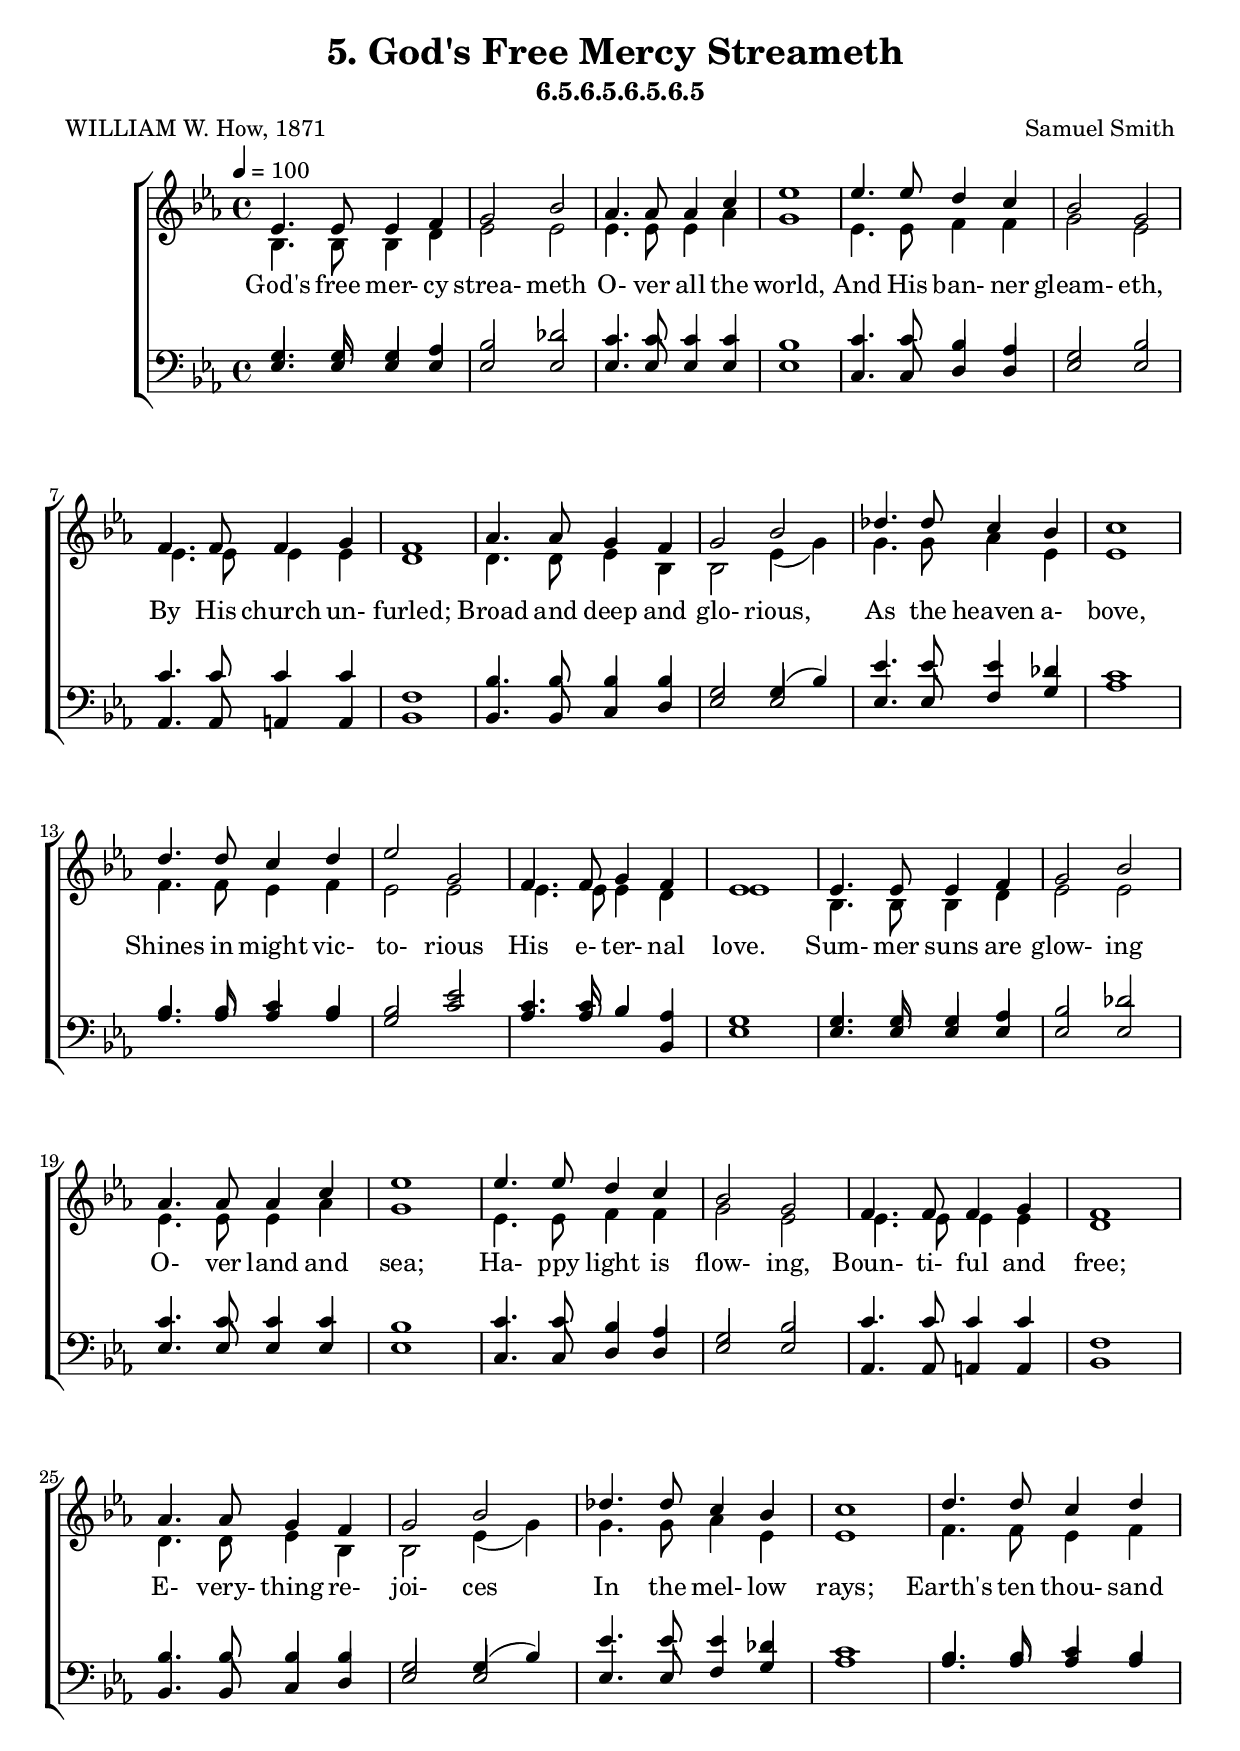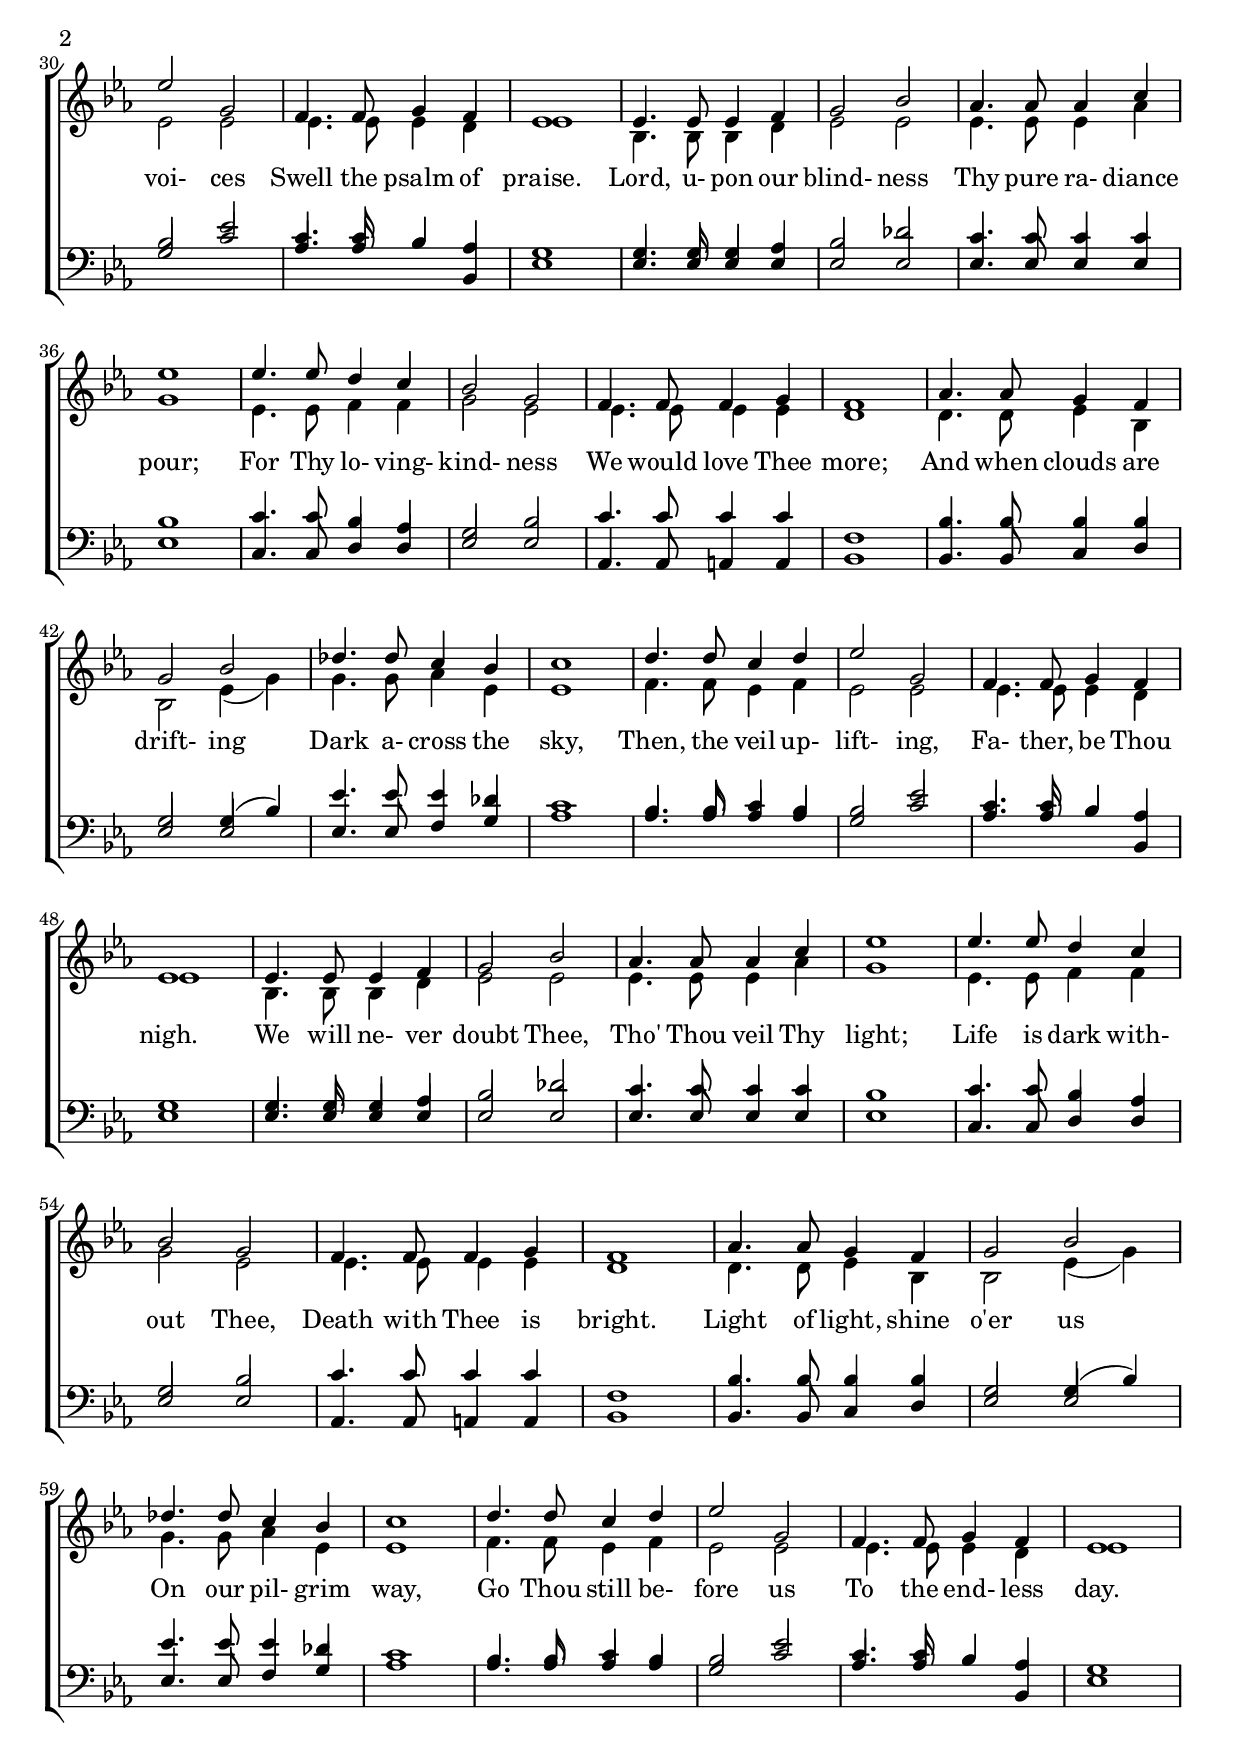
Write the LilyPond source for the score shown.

\header
    {
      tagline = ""  % removed
      title = "5. God's Free Mercy Streameth "
      composer = " Samuel Smith "
      poet = " WILLIAM W. How, 1871 "
      subtitle = "6.5.6.5.6.5.6.5"
    }
    \version "2.18.2"
    %
    %% global for all staves
    %
global = { \key ees \major \time 4/4 \tempo 4 = 100  }
%Individual voices

soprano = {ees'4. ees'8 ees'4 f'4 g'2 bes'2 aes'4. aes'8 aes'4 c''4 ees''1 ees''4. ees''8 d''4 c''4 bes'2 g'2 f'4. f'8 f'4 g'4 f'1 aes'4. aes'8 g'4 f'4 g'2 bes'2 des''4. des''8 c''4 bes'4 c''1 d''4. d''8 c''4 d''4 ees''2 g'2 f'4. f'8 g'4 f'4 ees'1  ees'4. ees'8 ees'4 f'4 g'2 bes'2 aes'4. aes'8 aes'4 c''4 ees''1 ees''4. ees''8 d''4 c''4 bes'2 g'2 f'4. f'8 f'4 g'4 f'1 aes'4. aes'8 g'4 f'4 g'2 bes'2 des''4. des''8 c''4 bes'4 c''1 d''4. d''8 c''4 d''4 ees''2 g'2 f'4. f'8 g'4 f'4 ees'1  ees'4. ees'8 ees'4 f'4 g'2 bes'2 aes'4. aes'8 aes'4 c''4 ees''1 ees''4. ees''8 d''4 c''4 bes'2 g'2 f'4. f'8 f'4 g'4 f'1 aes'4. aes'8 g'4 f'4 g'2 bes'2 des''4. des''8 c''4 bes'4 c''1 d''4. d''8 c''4 d''4 ees''2 g'2 f'4. f'8 g'4 f'4 ees'1  ees'4. ees'8 ees'4 f'4 g'2 bes'2 aes'4. aes'8 aes'4 c''4 ees''1 ees''4. ees''8 d''4 c''4 bes'2 g'2 f'4. f'8 f'4 g'4 f'1 aes'4. aes'8 g'4 f'4 g'2 bes'2 des''4. des''8 c''4 bes'4 c''1 d''4. d''8 c''4 d''4 ees''2 g'2 f'4. f'8 g'4 f'4 ees'1  }
alto = {bes4. bes8 bes4 d'4 ees'2 ees'2 ees'4. ees'8 ees'4 aes'4 g'1 ees'4. ees'8 f'4 f'4 g'2 ees'2 ees'4. ees'8 ees'4 ees'4 d'1 d'4. d'8 ees'4 bes4 bes2 ees'4 (g'4) g'4. g'8 aes'4 ees'4 ees'1 f'4. f'8 ees'4 f'4 ees'2 ees'2 ees'4. ees'8 ees'4 d'4 ees'1  bes4. bes8 bes4 d'4 ees'2 ees'2 ees'4. ees'8 ees'4 aes'4 g'1 ees'4. ees'8 f'4 f'4 g'2 ees'2 ees'4. ees'8 ees'4 ees'4 d'1 d'4. d'8 ees'4 bes4 bes2 ees'4 (g'4) g'4. g'8 aes'4 ees'4 ees'1 f'4. f'8 ees'4 f'4 ees'2 ees'2 ees'4. ees'8 ees'4 d'4 ees'1  bes4. bes8 bes4 d'4 ees'2 ees'2 ees'4. ees'8 ees'4 aes'4 g'1 ees'4. ees'8 f'4 f'4 g'2 ees'2 ees'4. ees'8 ees'4 ees'4 d'1 d'4. d'8 ees'4 bes4 bes2 ees'4 (g'4) g'4. g'8 aes'4 ees'4 ees'1 f'4. f'8 ees'4 f'4 ees'2 ees'2 ees'4. ees'8 ees'4 d'4 ees'1  bes4. bes8 bes4 d'4 ees'2 ees'2 ees'4. ees'8 ees'4 aes'4 g'1 ees'4. ees'8 f'4 f'4 g'2 ees'2 ees'4. ees'8 ees'4 ees'4 d'1 d'4. d'8 ees'4 bes4 bes2 ees'4 (g'4) g'4. g'8 aes'4 ees'4 ees'1 f'4. f'8 ees'4 f'4 ees'2 ees'2 ees'4. ees'8 ees'4 d'4 ees'1  }
tenor = {g4. g8 g4 aes4 bes2 des'2 c'4. c'8 c'4 c'4 bes1 c'4. c'8 bes4 aes4 g2 bes2 c'4. c'8 c'4 c'4 f1 bes4. bes8 bes4 bes4 g2 g4 (bes4) ees'4. ees'8 ees'4 des'4 c'1 bes4. bes8 c'4 bes4 bes2 ees'2 c'4. c'8 bes4 aes4 g1  g4. g8 g4 aes4 bes2 des'2 c'4. c'8 c'4 c'4 bes1 c'4. c'8 bes4 aes4 g2 bes2 c'4. c'8 c'4 c'4 f1 bes4. bes8 bes4 bes4 g2 g4 (bes4) ees'4. ees'8 ees'4 des'4 c'1 bes4. bes8 c'4 bes4 bes2 ees'2 c'4. c'8 bes4 aes4 g1  g4. g8 g4 aes4 bes2 des'2 c'4. c'8 c'4 c'4 bes1 c'4. c'8 bes4 aes4 g2 bes2 c'4. c'8 c'4 c'4 f1 bes4. bes8 bes4 bes4 g2 g4 (bes4) ees'4. ees'8 ees'4 des'4 c'1 bes4. bes8 c'4 bes4 bes2 ees'2 c'4. c'8 bes4 aes4 g1  g4. g8 g4 aes4 bes2 des'2 c'4. c'8 c'4 c'4 bes1 c'4. c'8 bes4 aes4 g2 bes2 c'4. c'8 c'4 c'4 f1 bes4. bes8 bes4 bes4 g2 g4 (bes4) ees'4. ees'8 ees'4 des'4 c'1 bes4. bes8 c'4 bes4 bes2 ees'2 c'4. c'8 bes4 aes4 g1  }
bass = {ees4. ees8 ees4 ees4 ees2 ees2 ees4. ees8 ees4 ees4 ees1 c4. c8 d4 d4 ees2 ees2 aes,4. aes,8 a,4 a,4 bes,1 bes,4. bes,8 c4 d4 ees2 ees2 ees4. ees8 f4 g4 aes1 aes4. aes8 aes4 aes4 g2 c'2 aes4. aes8 bes4 bes,4 ees1  ees4. ees8 ees4 ees4 ees2 ees2 ees4. ees8 ees4 ees4 ees1 c4. c8 d4 d4 ees2 ees2 aes,4. aes,8 a,4 a,4 bes,1 bes,4. bes,8 c4 d4 ees2 ees2 ees4. ees8 f4 g4 aes1 aes4. aes8 aes4 aes4 g2 c'2 aes4. aes8 bes4 bes,4 ees1  ees4. ees8 ees4 ees4 ees2 ees2 ees4. ees8 ees4 ees4 ees1 c4. c8 d4 d4 ees2 ees2 aes,4. aes,8 a,4 a,4 bes,1 bes,4. bes,8 c4 d4 ees2 ees2 ees4. ees8 f4 g4 aes1 aes4. aes8 aes4 aes4 g2 c'2 aes4. aes8 bes4 bes,4 ees1  ees4. ees8 ees4 ees4 ees2 ees2 ees4. ees8 ees4 ees4 ees1 c4. c8 d4 d4 ees2 ees2 aes,4. aes,8 a,4 a,4 bes,1 bes,4. bes,8 c4 d4 ees2 ees2 ees4. ees8 f4 g4 aes1 aes4. aes8 aes4 aes4 g2 c'2 aes4. aes8 bes4 bes,4 ees1  }
%lyrics
stanzaa = \lyricmode { God's free mer- cy strea- meth O- ver all the world, And His ban- ner gleam- eth, By His church un- furled; Broad and deep and glo- rious, As the heaven a- bove, Shines in might vic- to- rious His e- ter- nal love.  Sum- mer suns are glow- ing O- ver land and sea; Ha- ppy light is flow- ing, Boun- ti- ful and free; E- very- thing re- joi- ces In the mel- low rays; Earth's ten thou- sand voi- ces Swell the psalm of praise.  Lord, u- pon our blind- ness Thy pure ra- diance pour; For Thy lo- ving- kind- ness We would love Thee more; And when clouds are drift- ing Dark a- cross the sky, Then, the veil up- lift- ing, Fa- ther, be Thou nigh.  We will ne- ver doubt Thee, Tho' Thou veil Thy light; Life is dark with- out Thee, Death with Thee is bright. Light of light, shine o'er us On our pil- grim way, Go Thou still be- fore us To the end- less day.  }
\score {
      \new ChoirStaff <<
       \new Staff <<
\clef "treble"
      \new Voice = "Sop" { \voiceOne \global \soprano}
\new Voice = "Alto" { \voiceTwo \global \alto}

      \new Lyrics \lyricsto "Sop" { \stanzaa }

>>

        \new Staff <<
      \clef "bass"
      \new Voice = "Tenor" { \voiceOne \global \tenor}
\new Voice = "Bass" { \voiceOne \global \bass}

      
>>

      >>
    \layout{}
    \midi{}
    }